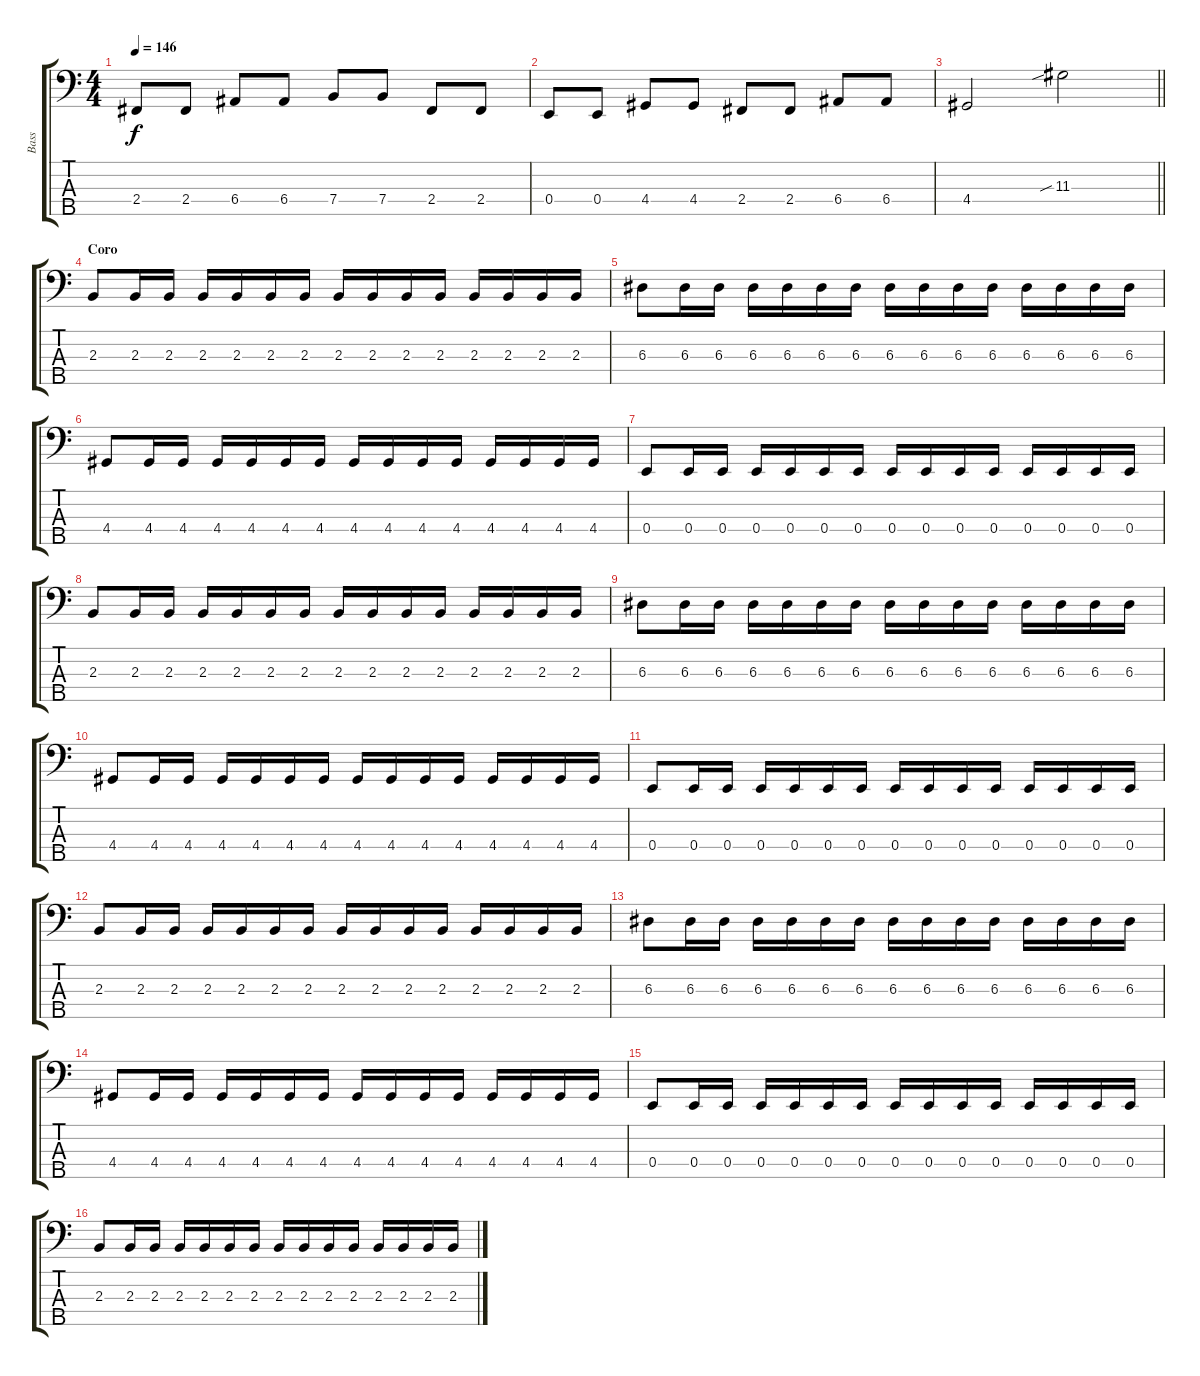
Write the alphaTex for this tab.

\track ("Bass" "Bass") {instrument electricbasspick}
\staff {score tabs}
\tuning (G2 D2 A1 E1 B0) {hide}
\ts (4 4)
\tempo 146
\clef f4
\ks c
2.4.8{dy f} 2.4.8 6.4.8 6.4.8 7.4.8 7.4.8 2.4.8 2.4.8 |
0.4.8 0.4.8 4.4.8 4.4.8 2.4.8 2.4.8 6.4.8 6.4.8 |
\barLineRight lightlight
4.4.2 11.3{sib}.2 |
\section ("" "Coro")
2.3.8 2.3.16 2.3.16 2.3.16 2.3.16 2.3.16 2.3.16 2.3.16 2.3.16 2.3.16 2.3.16 2.3.16 2.3.16 2.3.16 2.3.16 |
6.3.8 6.3.16 6.3.16 6.3.16 6.3.16 6.3.16 6.3.16 6.3.16 6.3.16 6.3.16 6.3.16 6.3.16 6.3.16 6.3.16 6.3.16 |
4.4.8 4.4.16 4.4.16 4.4.16 4.4.16 4.4.16 4.4.16 4.4.16 4.4.16 4.4.16 4.4.16 4.4.16 4.4.16 4.4.16 4.4.16 |
0.4.8 0.4.16 0.4.16 0.4.16 0.4.16 0.4.16 0.4.16 0.4.16 0.4.16 0.4.16 0.4.16 0.4.16 0.4.16 0.4.16 0.4.16 |
2.3.8 2.3.16 2.3.16 2.3.16 2.3.16 2.3.16 2.3.16 2.3.16 2.3.16 2.3.16 2.3.16 2.3.16 2.3.16 2.3.16 2.3.16 |
6.3.8 6.3.16 6.3.16 6.3.16 6.3.16 6.3.16 6.3.16 6.3.16 6.3.16 6.3.16 6.3.16 6.3.16 6.3.16 6.3.16 6.3.16 |
4.4.8 4.4.16 4.4.16 4.4.16 4.4.16 4.4.16 4.4.16 4.4.16 4.4.16 4.4.16 4.4.16 4.4.16 4.4.16 4.4.16 4.4.16 |
0.4.8 0.4.16 0.4.16 0.4.16 0.4.16 0.4.16 0.4.16 0.4.16 0.4.16 0.4.16 0.4.16 0.4.16 0.4.16 0.4.16 0.4.16 |
2.3.8 2.3.16 2.3.16 2.3.16 2.3.16 2.3.16 2.3.16 2.3.16 2.3.16 2.3.16 2.3.16 2.3.16 2.3.16 2.3.16 2.3.16 |
6.3.8 6.3.16 6.3.16 6.3.16 6.3.16 6.3.16 6.3.16 6.3.16 6.3.16 6.3.16 6.3.16 6.3.16 6.3.16 6.3.16 6.3.16 |
4.4.8 4.4.16 4.4.16 4.4.16 4.4.16 4.4.16 4.4.16 4.4.16 4.4.16 4.4.16 4.4.16 4.4.16 4.4.16 4.4.16 4.4.16 |
0.4.8 0.4.16 0.4.16 0.4.16 0.4.16 0.4.16 0.4.16 0.4.16 0.4.16 0.4.16 0.4.16 0.4.16 0.4.16 0.4.16 0.4.16 |
2.3.8 2.3.16 2.3.16 2.3.16 2.3.16 2.3.16 2.3.16 2.3.16 2.3.16 2.3.16 2.3.16 2.3.16 2.3.16 2.3.16 2.3.16
